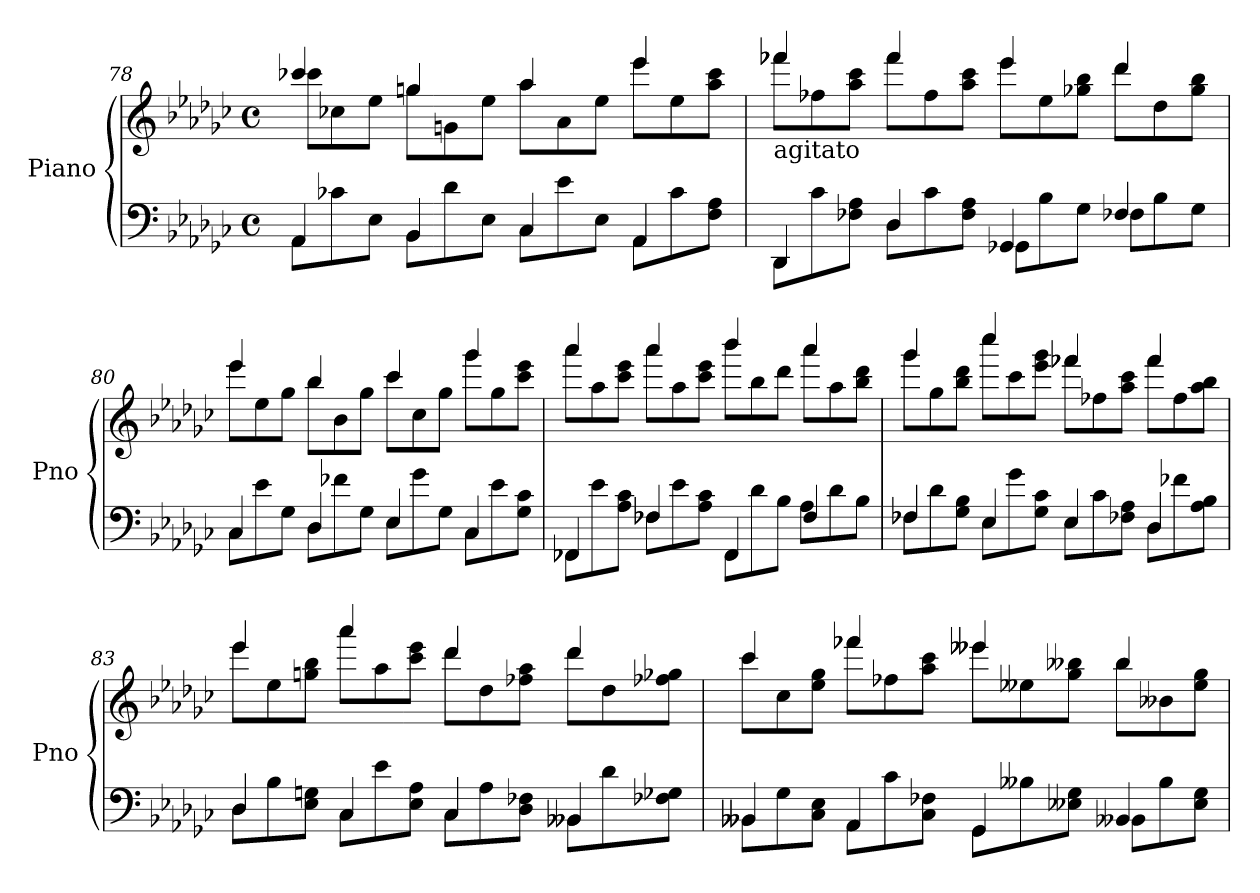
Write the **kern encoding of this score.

**kern	**kern
*part1	*part1
*staff2	*staff1
*I"Piano	*
*I'Pno	*
!!LO:LB:g=z
*clefF4	*clefG2
*k[b-e-a-d-g-c-]	*k[b-e-a-d-g-c-]
*G-:	*G-:
*M4/4	*M4/4
*met(c)	*met(c)
=78	=78
*^	*^
*	*Xtuplet	*	*Xtuplet
4AA-/	12AA-\L	4ccc-X/	12ccc-\L
.	12c-X\	.	12cc-X\
.	12E-\J	.	12ee-\J
4BB-/	12BB-\L	4ggn/	12gg\L
.	12d-\	.	12gn\
.	12E-\J	.	12ee-\J
4C-/	12C-\L	4aa-/	12aa-\L
.	12e-\	.	12a-\
.	12E-\J	.	12ee-\J
4AA-/	12AA-\L	4eee-/	12eee-\L
.	12c-\	.	12ee-\
.	12F\ 12A-\J	.	12aa-\ 12ccc-\J
=79	=79	=79	=79
!	!	!LO:TX:b:t=agitato	!
4DD-/	12DD-\L	4fff-X/	12fff-\L
.	12c-\	.	12ff-X\
.	12F-X\ 12A-\J	.	12aa-\ 12ccc-\J
4D-/	12D-\L	4fff-/	12fff-\L
.	12c-\	.	12ff-\
.	12F-\ 12A-\J	.	12aa-\ 12ccc-\J
4GG-X/	12GG-\L	4eee-/	12eee-\L
.	12B-\	.	12ee-\
.	12G-\J	.	12gg-X\ 12bb-\J
4F-X/	12F-\L	4ddd-/	12ddd-\L
.	12B-\	.	12dd-\
.	12G-\J	.	12gg-\ 12bb-\J
=80	=80	=80	=80
4C-/	12C-\L	4eee-/	12eee-\L
.	12e-\	.	12ee-\
.	12G-\J	.	12gg-\J
4D-/	12D-\L	4bb-/	12bb-\L
.	12f-X\	.	12b-\
.	12G-\J	.	12gg-\J
4E-/	12E-\L	4ccc-/	12ccc-\L
.	12g-\	.	12cc-\
.	12G-\J	.	12gg-\J
4C-/	12C-\L	4ggg-/	12ggg-\L
.	12e-\	.	12gg-\
.	12G-\ 12c-\J	.	12ccc-\ 12eee-\J
!!LO:LB:g=z	!!
=81	=81	=81	=81
4FF-X/	12FF-\L	4aaa-/	12aaa-\L
.	12e-\	.	12aa-\
.	12A-\ 12c-\J	.	12ccc-\ 12eee-\J
4F-X/	12F-\L	4aaa-/	12aaa-\L
.	12e-\	.	12aa-\
.	12A-\ 12c-\J	.	12ccc-\ 12eee-\J
4FF-/	12FF-\L	4bbb-/	12bbb-\L
.	12d-\	.	12bb-\
.	12B-\J	.	12ddd-\J
4F-/	12A-\L	4aaa-/	12aaa-\L
.	12d-\	.	12aa-\
.	12B-\J	.	12bb-\ 12ddd-\J
=82	=82	=82	=82
4F-X/	12F-\L	4ggg-/	12ggg-\L
.	12d-\	.	12gg-\
.	12G-\ 12B-\J	.	12bb-\ 12ddd-\J
4E-/	12E-\L	4cccc-/	12cccc-\L
.	12g-\	.	12ccc-\
.	12G-\ 12c-\J	.	12eee-\ 12ggg-\J
4E-/	12E-\L	4fff-X/	12fff-\L
.	12c-\	.	12ff-X\
.	12F-X\ 12A-\J	.	12aa-\ 12ccc-\J
4D-/	12D-\L	4fff-/	12fff-\L
.	12f-X\	.	12ff-\
.	12A-\ 12B-\J	.	12aa-\ 12bb-\J
=83	=83	=83	=83
4D-/	12D-\L	4eee-/	12eee-\L
.	12B-\	.	12ee-\
.	12E-\ 12Gn\J	.	12ggn\ 12bb-\J
4C-/	12C-\L	4aaa-/	12aaa-\L
.	12e-\	.	12aa-\
.	12E-\ 12A-\J	.	12ccc-\ 12eee-\J
4C-/	12C-\L	4ddd-/	12ddd-\L
.	12A-\	.	12dd-\
.	12D-\ 12F-X\J	.	12ff-X\ 12aa-\J
4BB--X/	12BB--\L	4ddd-/	12ddd-\L
.	12d-\	.	12dd-\
.	12F-X\ 12G-X\J	.	12ff-X\ 12gg-X\J
!!LO:PB:g=z	!!
=84	=84	=84	=84
4BB--X/	12BB--\L	4ccc-/	12ccc-\L
.	12G-\	.	12cc-\
.	12C-\ 12E-\J	.	12ee-\ 12gg-\J
4AA-/	12AA-\L	4fff-X/	12fff-\L
.	12c-\	.	12ff-X\
.	12C-\ 12F-X\J	.	12aa-\ 12ccc-\J
4GG-/	12GG-\L	4eee--X/	12eee--\L
.	12B--X\	.	12ee--X\
.	12E--X\ 12G-\J	.	12gg-\ 12bb--X\J
4BB--X/	12BB--\L	4bb--/	12bb--\L
.	12B--\	.	12b--X\
.	12E--\ 12G-\J	.	12ee--\ 12gg-\J
*v	*v	*	*
*	*v	*v
=	=
*-	*-
